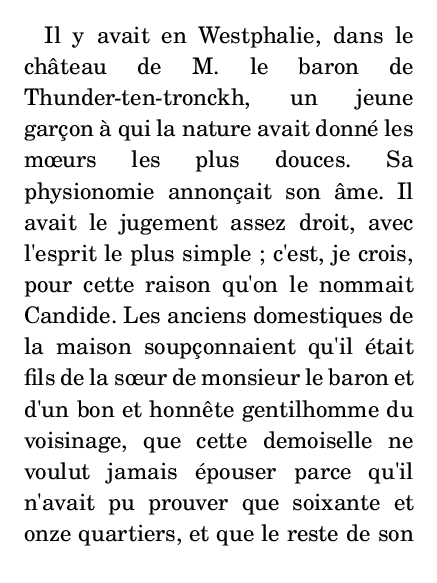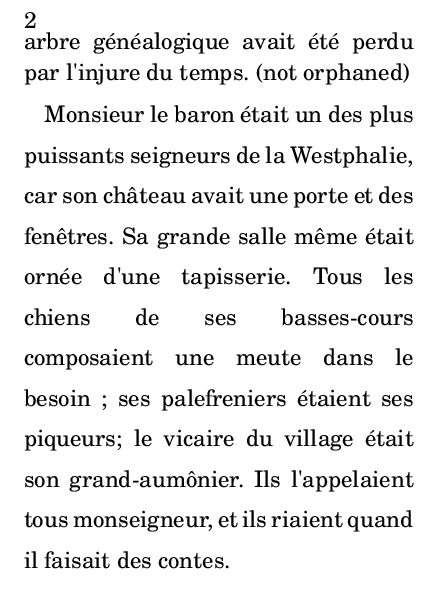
%% Generated by lilypond-book
%% Options: [exampleindent=10.16\mm,indent=0\mm,line-width=160\mm,paper-height=845.047\pt,paper-width=597.508\pt,papersize='(cons (* 597.508 pt) (* 845.047 pt))]
\include "lilypond-book-preamble.ly"


% ****************************************************************
% Start cut-&-pastable-section
% ****************************************************************

#(ly:set-option 'eps-box-padding 3.000000)



\paper {
  #(set-paper-size '(cons (* 597.508 pt) (* 845.047 pt)))
  indent = 0\mm
  line-width = 160\mm
  % offset the left padding, also add 1mm as lilypond creates cropped
  % images with a little space on the right
  line-width = #(- line-width (* mm  3.000000) (* mm 1))
}

\layout {
  
}




% ****************************************************************
% ly snippet:
% ****************************************************************
\sourcefilename "/lilypond-2.26.0/input/regression/markup-lines.ly"
\sourcefileline 0
\version "2.16.0"

\header {
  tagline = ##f
  texidoc = "Text that can spread over pages is entered with the
@code{\\markuplist} command.  Widowed and orphaned lines are avoided
at the begininng and end of a @code{\\markuplist} containing more
than one line."
}

#(set-default-paper-size "a7")

#(define-markup-list-command (paragraph layout props args) (markup-list?)
  (interpret-markup-list layout props 
   (make-justified-lines-markup-list (cons (make-hspace-markup 2) args))))
\book {
  \markuplist {} % Empty list is handled gracefully
  %% Candide, Voltaire
  \markuplist \override-lines #'(baseline-skip . 3.0) {
    \paragraph { % The final two lines are placed on page 2.
      Il y avait en Westphalie, dans le château de M. le baron de
      Thunder-ten-tronckh, un jeune garçon à qui la nature avait donné
      les mœurs les plus douces.  Sa physionomie annonçait son âme.
      Il avait le jugement assez droit, avec l'esprit le plus simple ;
      c'est, je crois, pour cette raison qu'on le nommait Candide.  Les
      anciens domestiques de la maison soupçonnaient qu'il était fils
      de la sœur de monsieur le baron et d'un bon et honnête
      gentilhomme du voisinage, que cette demoiselle ne voulut jamais
      épouser parce qu'il n'avait pu prouver que soixante et onze
      quartiers, et que le reste de son arbre généalogique avait été
      perdu par l'injure du temps. (not orphaned)
    }
  }
  \markuplist \override-lines #'(baseline-skip . 3.9) {
    \paragraph {
      Monsieur le baron était un des plus puissants seigneurs de la
      Westphalie, car son château avait une porte et des fenêtres.  Sa
      grande salle même était ornée d'une tapisserie.  Tous les chiens
      de ses basses-cours composaient une meute dans le besoin ; ses
      palefreniers étaient ses piqueurs; le vicaire du village était
      son grand-aumônier.  Ils l'appelaient tous monseigneur, et ils
      riaient quand il faisait des contes.
    }
  }
  \markuplist {
    \paragraph { % A single-line paragraph may be orphaned
      Madame la ... (may be orphaned)
    }
  }
}



% ****************************************************************
% end ly snippet
% ****************************************************************
